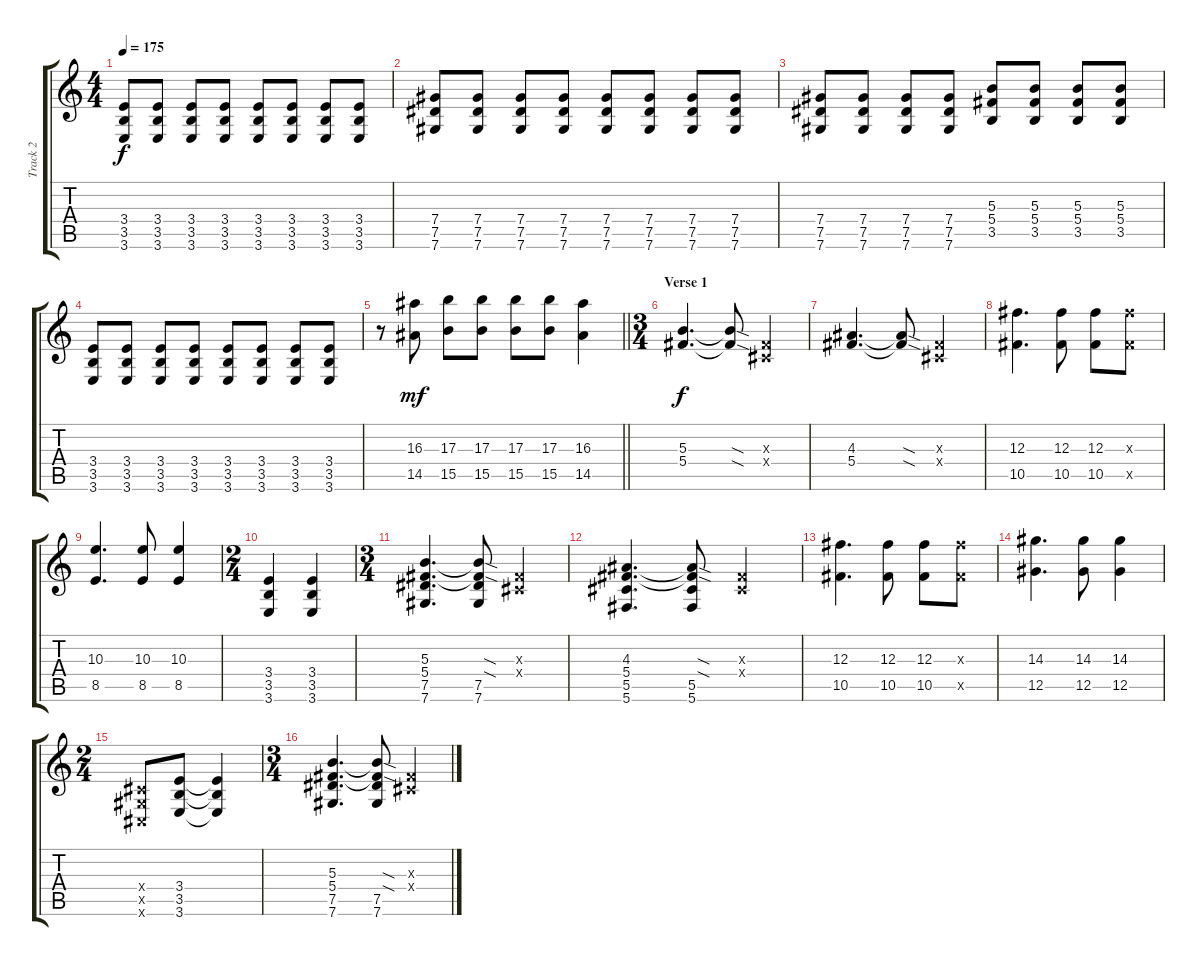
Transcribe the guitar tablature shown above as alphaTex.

\track ("Track 2" "Track 2") {instrument overdrivenguitar}
\staff {score tabs}
\tuning (Eb4 Bb3 Gb3 Db3 Ab2 Db2) {hide}
\ts (4 4)
\tempo 175
\clef g2
\ks c
(3.4 3.5 3.6).8{dy f} (3.4 3.5 3.6).8 (3.4 3.5 3.6).8 (3.4 3.5 3.6).8 (3.4 3.5 3.6).8 (3.4 3.5 3.6).8 (3.4 3.5 3.6).8 (3.4 3.5 3.6).8 |
(7.4 7.5 7.6).8 (7.4 7.5 7.6).8 (7.4 7.5 7.6).8 (7.4 7.5 7.6).8 (7.4 7.5 7.6).8 (7.4 7.5 7.6).8 (7.4 7.5 7.6).8 (7.4 7.5 7.6).8 |
(7.4 7.5 7.6).8 (7.4 7.5 7.6).8 (7.4 7.5 7.6).8 (7.4 7.5 7.6).8 (5.3 5.4 3.5).8 (5.3 5.4 3.5).8 (5.3 5.4 3.5).8 (5.3 5.4 3.5).8 |
(3.4 3.5 3.6).8 (3.4 3.5 3.6).8 (3.4 3.5 3.6).8 (3.4 3.5 3.6).8 (3.4 3.5 3.6).8 (3.4 3.5 3.6).8 (3.4 3.5 3.6).8 (3.4 3.5 3.6).8 |
\barLineRight lightlight
r.8 (16.3 14.5).8{dy mf} (17.3 15.5).8 (17.3 15.5).8 (17.3 15.5).8 (17.3 15.5).8 (16.3 14.5).4 |
\ts (3 4)
\section ("" "Verse 1")
(5.3 5.4).4{d dy f instrument overdrivenguitar} (5.3{sod t} 5.4{sod t}).8 (0.3{x} 0.4{x}).4 |
(4.3 5.4).4{d} (4.3{sod t} 5.4{sod t}).8 (0.3{x} 0.4{x}).4 |
(12.3 10.5).4{d instrument overdrivenguitar} (12.3 10.5).8 (12.3 10.5).8 (12.3{x} 10.5{x}).8 |
(10.3 8.5).4{d} (10.3 8.5).8 (10.3 8.5).4 |
\ts (2 4)
(3.4 3.5 3.6).4 (3.4 3.5 3.6).4 |
\ts (3 4)
(5.3 5.4 7.5 7.6).4{d} (5.3{sod t} 5.4{sod t} 7.5 7.6).8 (0.3{x} 0.4{x}).4 |
(4.3 5.4 5.5 5.6).4{d} (4.3{sod t} 5.4{sod t} 5.5 5.6).8 (0.3{x} 0.4{x}).4 |
(12.3 10.5).4{d} (12.3 10.5).8 (12.3 10.5).8 (12.3{x} 10.5{x}).8 |
(14.3 12.5).4{d} (14.3 12.5).8 (14.3 12.5).4 |
\ts (2 4)
(0.4{x} 0.5{x} 0.6{x}).8 (3.4 3.5 3.6).8 (3.4{t} 3.5{t} 3.6{t}).4 |
\ts (3 4)
(5.3 5.4 7.5 7.6).4{d} (5.3{sod t} 5.4{sod t} 7.5 7.6).8 (0.3{x} 0.4{x}).4
